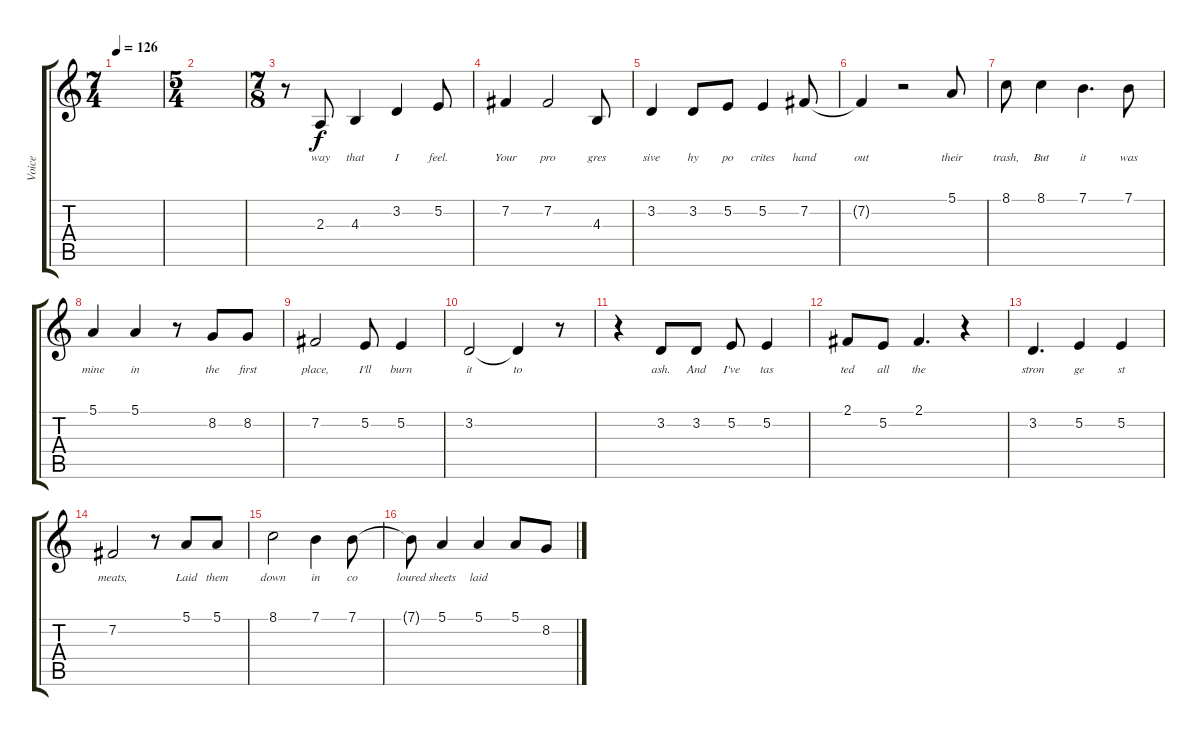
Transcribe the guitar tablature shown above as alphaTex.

\track ("Voice" "Voice") {instrument altosax}
\staff {score tabs}
\tuning (E4 B3 G3 D3 A2 E2) {hide}
\ts (7 4)
\tempo 126
\clef g2
\ks c
|
\ts (5 4)
|
\ts (7 8)
r.8 2.3.8{lyrics (0 "way") lyrics (1 "") lyrics (2 "") lyrics (3 "") lyrics (4 "")} 4.3.4{lyrics (0 "that") lyrics (1 "") lyrics (2 "") lyrics (3 "") lyrics (4 "")} 3.2.4{lyrics (0 "I") lyrics (1 "") lyrics (2 "") lyrics (3 "") lyrics (4 "")} 5.2.8{lyrics (0 "feel.") lyrics (1 "") lyrics (2 "") lyrics (3 "") lyrics (4 "")} |
7.2.4{lyrics (0 "Your") lyrics (1 "") lyrics (2 "") lyrics (3 "") lyrics (4 "")} 7.2.2{lyrics (0 "pro") lyrics (1 "") lyrics (2 "") lyrics (3 "") lyrics (4 "")} 4.3.8{lyrics (0 "gres") lyrics (1 "") lyrics (2 "") lyrics (3 "") lyrics (4 "")} |
3.2.4{lyrics (0 "sive") lyrics (1 "") lyrics (2 "") lyrics (3 "") lyrics (4 "")} 3.2.8{lyrics (0 "hy") lyrics (1 "") lyrics (2 "") lyrics (3 "") lyrics (4 "")} 5.2.8{lyrics (0 "po") lyrics (1 "") lyrics (2 "") lyrics (3 "") lyrics (4 "")} 5.2.4{lyrics (0 "crites") lyrics (1 "") lyrics (2 "") lyrics (3 "") lyrics (4 "")} 7.2.8{lyrics (0 "hand") lyrics (1 "") lyrics (2 "") lyrics (3 "") lyrics (4 "")} |
7.2{t}.4{lyrics (0 "out") lyrics (1 "") lyrics (2 "") lyrics (3 "") lyrics (4 "")} r.2 5.1.8{lyrics (0 "their") lyrics (1 "") lyrics (2 "") lyrics (3 "") lyrics (4 "")} |
8.1.8{lyrics (0 "trash,") lyrics (1 "") lyrics (2 "") lyrics (3 "") lyrics (4 "")} 8.1.4{lyrics (0 "But") lyrics (1 "") lyrics (2 "") lyrics (3 "") lyrics (4 "")} 7.1.4{d lyrics (0 "it") lyrics (1 "") lyrics (2 "") lyrics (3 "") lyrics (4 "")} 7.1.8{lyrics (0 "was") lyrics (1 "") lyrics (2 "") lyrics (3 "") lyrics (4 "")} |
5.1.4{lyrics (0 "mine") lyrics (1 "") lyrics (2 "") lyrics (3 "") lyrics (4 "")} 5.1.4{lyrics (0 "in") lyrics (1 "") lyrics (2 "") lyrics (3 "") lyrics (4 "")} r.8 8.2.8{lyrics (0 "the") lyrics (1 "") lyrics (2 "") lyrics (3 "") lyrics (4 "")} 8.2.8{lyrics (0 "first") lyrics (1 "") lyrics (2 "") lyrics (3 "") lyrics (4 "")} |
7.2.2{lyrics (0 "place,") lyrics (1 "") lyrics (2 "") lyrics (3 "") lyrics (4 "")} 5.2.8{lyrics (0 "I'll") lyrics (1 "") lyrics (2 "") lyrics (3 "") lyrics (4 "")} 5.2.4{lyrics (0 "burn") lyrics (1 "") lyrics (2 "") lyrics (3 "") lyrics (4 "")} |
3.2.2{lyrics (0 "it") lyrics (1 "") lyrics (2 "") lyrics (3 "") lyrics (4 "")} 3.2{t}.4{lyrics (0 "to") lyrics (1 "") lyrics (2 "") lyrics (3 "") lyrics (4 "")} r.8 |
r.4 3.2.8{lyrics (0 "ash.") lyrics (1 "") lyrics (2 "") lyrics (3 "") lyrics (4 "")} 3.2.8{lyrics (0 "And") lyrics (1 "") lyrics (2 "") lyrics (3 "") lyrics (4 "")} 5.2.8{lyrics (0 "I've") lyrics (1 "") lyrics (2 "") lyrics (3 "") lyrics (4 "")} 5.2.4{lyrics (0 "tas") lyrics (1 "") lyrics (2 "") lyrics (3 "") lyrics (4 "")} |
2.1.8{lyrics (0 "ted") lyrics (1 "") lyrics (2 "") lyrics (3 "") lyrics (4 "")} 5.2.8{lyrics (0 "all") lyrics (1 "") lyrics (2 "") lyrics (3 "") lyrics (4 "")} 2.1.4{d lyrics (0 "the") lyrics (1 "") lyrics (2 "") lyrics (3 "") lyrics (4 "")} r.4 |
3.2.4{d lyrics (0 "stron") lyrics (1 "") lyrics (2 "") lyrics (3 "") lyrics (4 "")} 5.2.4{lyrics (0 "ge") lyrics (1 "") lyrics (2 "") lyrics (3 "") lyrics (4 "")} 5.2.4{lyrics (0 "st") lyrics (1 "") lyrics (2 "") lyrics (3 "") lyrics (4 "")} |
7.2.2{lyrics (0 "meats,") lyrics (1 "") lyrics (2 "") lyrics (3 "") lyrics (4 "")} r.8 5.1.8{lyrics (0 "Laid") lyrics (1 "") lyrics (2 "") lyrics (3 "") lyrics (4 "")} 5.1.8{lyrics (0 "them") lyrics (1 "") lyrics (2 "") lyrics (3 "") lyrics (4 "")} |
8.1.2{lyrics (0 "down") lyrics (1 "") lyrics (2 "") lyrics (3 "") lyrics (4 "")} 7.1.4{lyrics (0 "in") lyrics (1 "") lyrics (2 "") lyrics (3 "") lyrics (4 "")} 7.1.8{lyrics (0 "co") lyrics (1 "") lyrics (2 "") lyrics (3 "") lyrics (4 "")} |
7.1{t}.8{lyrics (0 "loured") lyrics (1 "") lyrics (2 "") lyrics (3 "") lyrics (4 "")} 5.1.4{lyrics (0 "sheets") lyrics (1 "") lyrics (2 "") lyrics (3 "") lyrics (4 "")} 5.1.4{lyrics (0 "laid") lyrics (1 "") lyrics (2 "") lyrics (3 "") lyrics (4 "")} 5.1.8{lyrics (0 "") lyrics (1 "") lyrics (2 "") lyrics (3 "") lyrics (4 "")} 8.2.8{lyrics (0 "") lyrics (1 "") lyrics (2 "") lyrics (3 "") lyrics (4 "")}
